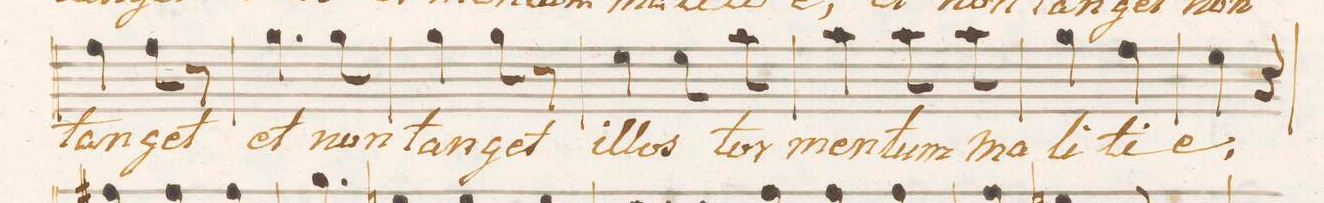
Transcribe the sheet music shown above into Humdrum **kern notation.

**kern	**text
*I"Alto.	*
*clefC3	*
*k[f#]	*
*M2/4	*
4g\	tan-
8g\	-get
8r	.
=19	=19
4.a\	et
8a\	non
=20	=20
4a\	tan-
8a\	-get
8r	.
=21	=21
4f#\	il-
8f#\	-los
8b\	tor-
=22	=22
4b\	-men-
8b\	-tum
8b\	ma-
=23	=23
4a\	-li-
4g\	-ti-
=24	=24
4f#\	-e,
4r	.
=25	=25
*-	*-
